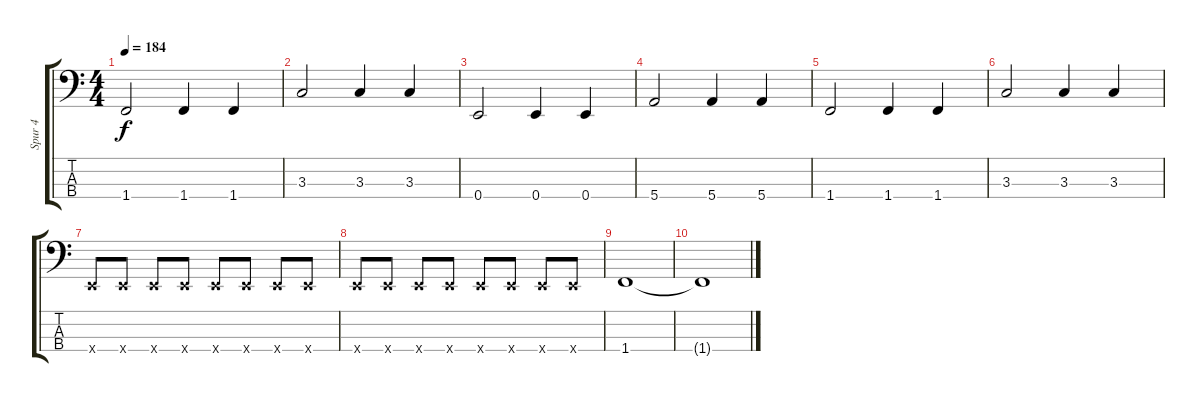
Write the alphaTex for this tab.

\track ("Spur 4" "Spur 4") {instrument electricbassfinger}
\staff {score tabs}
\tuning (G2 D2 A1 E1) {hide}
\ts (4 4)
\tempo 184
\clef f4
\ks c
1.4.2{dy f} 1.4.4 1.4.4 |
3.3.2 3.3.4 3.3.4 |
0.4.2 0.4.4 0.4.4 |
5.4.2 5.4.4 5.4.4 |
1.4.2 1.4.4 1.4.4 |
3.3.2 3.3.4 3.3.4 |
0.4{x}.8 0.4{x}.8 0.4{x}.8 0.4{x}.8 0.4{x}.8 0.4{x}.8 0.4{x}.8 0.4{x}.8 |
0.4{x}.8 0.4{x}.8 0.4{x}.8 0.4{x}.8 0.4{x}.8 0.4{x}.8 0.4{x}.8 0.4{x}.8 |
1.4.1 |
1.4{t}.1
